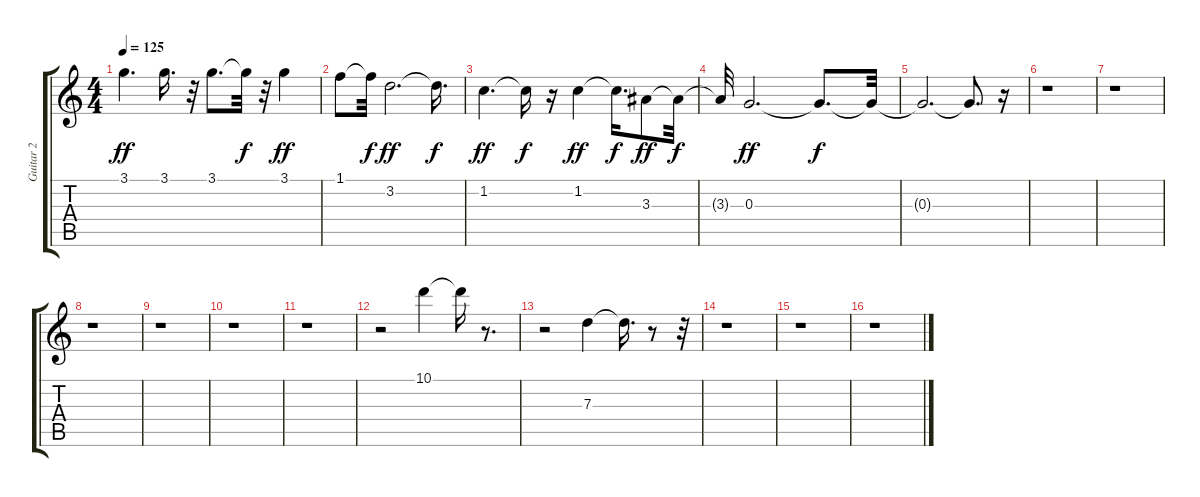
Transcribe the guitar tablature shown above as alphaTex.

\track ("Guitar 2" "Guitar 2") {instrument distortionguitar}
\staff {score tabs}
\tuning (E4 B3 G3 D3 A2 E2) {hide}
\ts (4 4)
\tempo 125
\clef g2
\ks c
3.1.4{d dy ff} 3.1.16{d} r.32 3.1.8{d} 3.1{t}.32{dy f} r.32 3.1.4{dy ff} |
1.1.8 1.1{t}.32{dy f} 3.2.2{d dy ff} 3.2{t}.16{d dy f} |
1.2.4{d dy ff} 1.2{t}.16{dy f} r.16 1.2.4{dy ff} 1.2{t}.16{d dy f} 3.3.8{dy ff} 3.3{t}.32{dy f} |
3.3{t}.32 0.3.2{d dy ff} 0.3{t}.8{d dy f} 0.3{t}.32 |
0.3{t}.2{d} 0.3{t}.8{d} r.16 |
r.1 |
r.1 |
r.1 |
r.1 |
r.1 |
r.1 |
r.2 10.1.4 10.1{t}.16 r.8{d} |
r.2 7.3.4 7.3{t}.16{d} r.8 r.32 |
r.1 |
r.1 |
r.1
